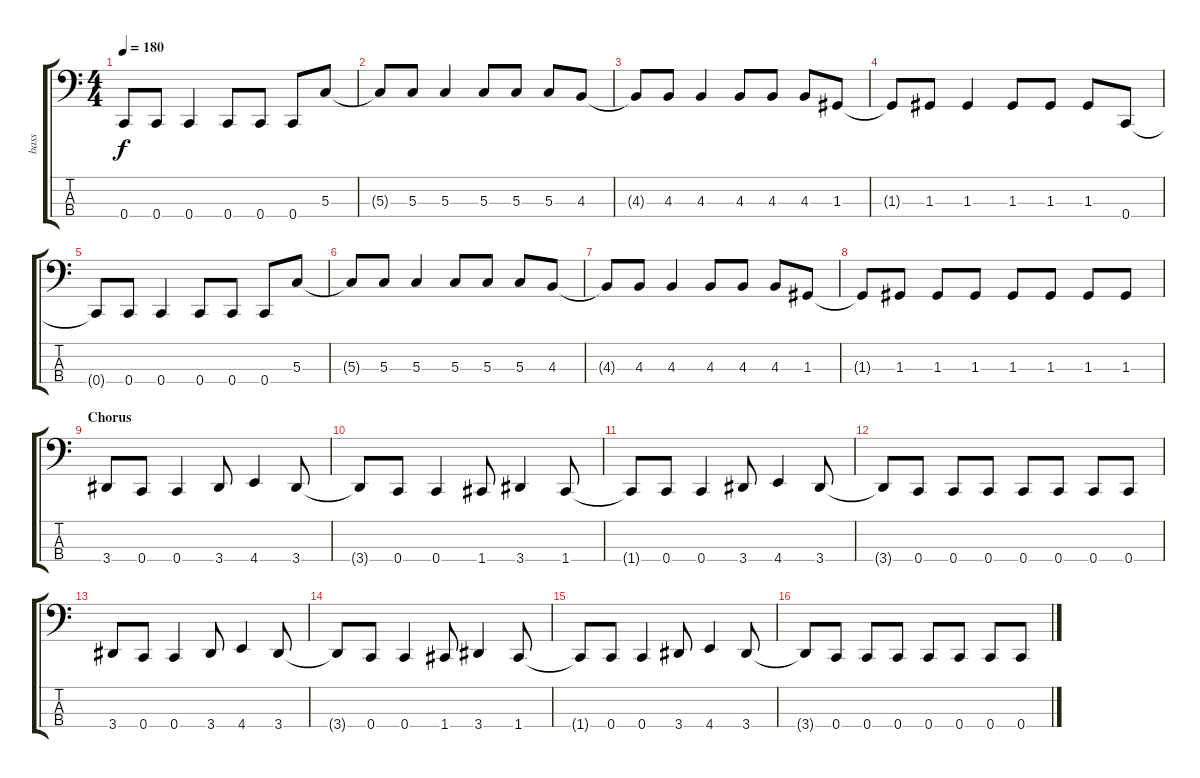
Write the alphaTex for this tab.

\track ("bass" "bass") {instrument electricbasspick}
\staff {score tabs}
\tuning (F2 C2 G1 C1) {hide}
\ts (4 4)
\tempo 180
\clef f4
\ks c
0.4{t}.8{dy f} 0.4.8 0.4.4 0.4.8 0.4.8 0.4.8 5.3.8 |
5.3{t}.8 5.3.8 5.3.4 5.3.8 5.3.8 5.3.8 4.3.8 |
4.3{t}.8 4.3.8 4.3.4 4.3.8 4.3.8 4.3.8 1.3.8 |
1.3{t}.8 1.3.8 1.3.4 1.3.8 1.3.8 1.3.8 0.4.8 |
0.4{t}.8 0.4.8 0.4.4 0.4.8 0.4.8 0.4.8 5.3.8 |
5.3{t}.8 5.3.8 5.3.4 5.3.8 5.3.8 5.3.8 4.3.8 |
4.3{t}.8 4.3.8 4.3.4 4.3.8 4.3.8 4.3.8 1.3.8 |
1.3{t}.8 1.3.8 1.3.8 1.3.8 1.3.8 1.3.8 1.3.8 1.3.8 |
\section ("" "Chorus")
3.4.8 0.4.8 0.4.4 3.4.8 4.4.4 3.4.8 |
3.4{t}.8 0.4.8 0.4.4 1.4.8 3.4.4 1.4.8 |
1.4{t}.8 0.4.8 0.4.4 3.4.8 4.4.4 3.4.8 |
3.4{t}.8 0.4.8 0.4.8 0.4.8 0.4.8 0.4.8 0.4.8 0.4.8 |
3.4.8 0.4.8 0.4.4 3.4.8 4.4.4 3.4.8 |
3.4{t}.8 0.4.8 0.4.4 1.4.8 3.4.4 1.4.8 |
1.4{t}.8 0.4.8 0.4.4 3.4.8 4.4.4 3.4.8 |
3.4{t}.8 0.4.8 0.4.8 0.4.8 0.4.8 0.4.8 0.4.8 0.4.8
